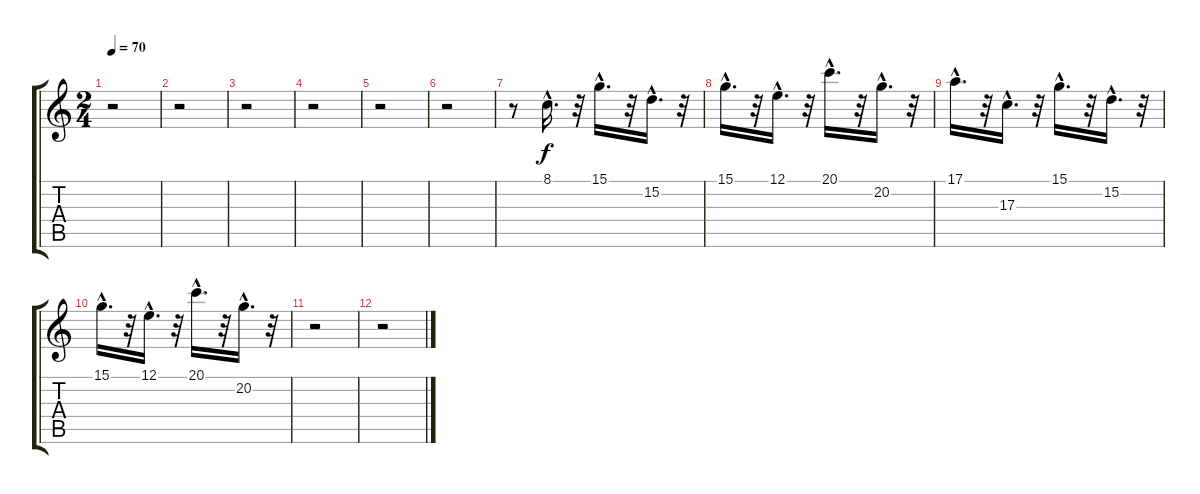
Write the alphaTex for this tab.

\track "" {instrument electricpiano1}
\staff {score tabs}
\tuning (E4 B3 G3 D3 A2 E2) {hide}
\ts (2 4)
\tempo 70
\clef g2
\ks c
r.2{dy f} |
r.2 |
r.2 |
r.2 |
r.2 |
r.2 |
r.8 8.1{hac}.16{d} r.32 15.1{hac}.16{d} r.32 15.2{hac}.16{d} r.32 |
15.1{hac}.16{d} r.32 12.1{hac}.16{d} r.32 20.1{hac}.16{d} r.32 20.2{hac}.16{d} r.32 |
17.1{hac}.16{d} r.32 17.3{hac}.16{d} r.32 15.1{hac}.16{d} r.32 15.2{hac}.16{d} r.32 |
15.1{hac}.16{d} r.32 12.1{hac}.16{d} r.32 20.1{hac}.16{d} r.32 20.2{hac}.16{d} r.32 |
r.2 |
r.2
